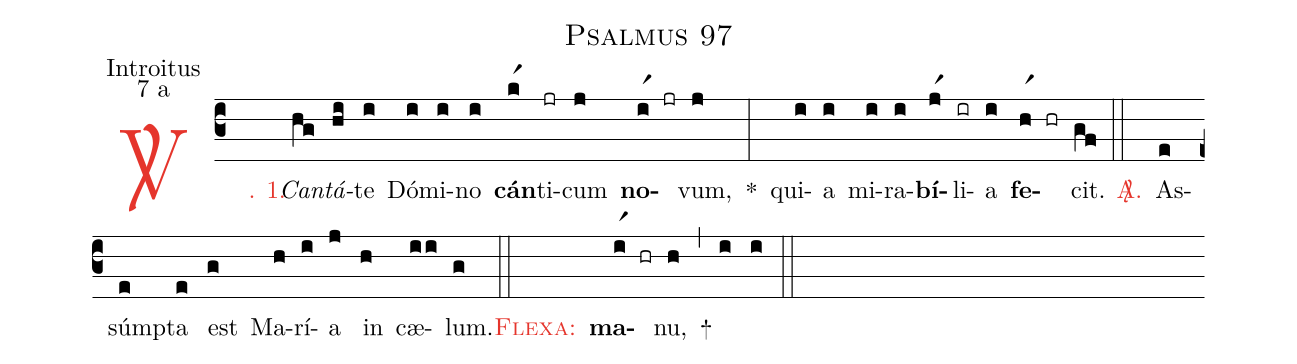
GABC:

name: Psalmus 97;
office-part: Introitus;
mode: 7;
mode-differentia: a;
%%
(c3)

<c><sp>V/</sp>. 1.</c>() <i>Can</i>(hg)<i>tá</i>(hi)te(i) Dó(i)mi(i)no(i) <b>cán</b>(kr1)ti(jr)cum(j) <b>no</b>(ir1 jr)vum,(j) *(:) qui(i)a(i) mi(i)ra(i)<b>bí</b>(jr1)li(ir)a(i) <b>fe</b>(hr1 hr)cit.(gf)

(::)

<nlba><c><sp>A/</sp>.</c>() As</nlba>(e)súmp(e)ta(e) est(g) Ma(h)rí(i)a(j) in(h) cæ(ii)lum.(g)

(::)

<c><sc>Flexa</sc>:</c>() <b>ma</b>(ir1 hr)nu,(h) +(,) (i) (i)

(::)
